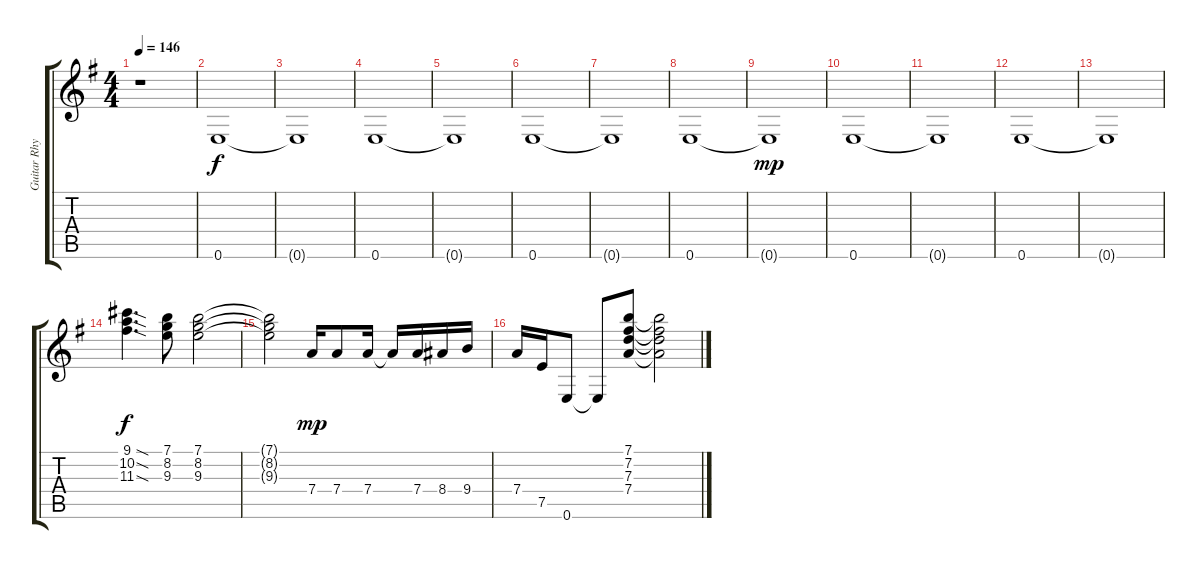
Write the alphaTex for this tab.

\track ("Guitar Rhythm 3" "Guitar Rhy") {instrument overdrivenguitar}
\staff {score tabs}
\tuning (E4 B3 G3 D3 A2 E2) {hide}
\ts (4 4)
\tempo 146
\clef g2
\ks g
r.1{dy f} |
0.6.1 |
0.6{t}.1 |
0.6.1 |
0.6{t}.1 |
0.6.1 |
0.6{t}.1 |
0.6.1 |
0.6{t}.1{dy mp} |
0.6.1 |
0.6{t}.1 |
0.6.1 |
0.6{t}.1 |
(9.1{sod} 10.2{sod} 11.3{sod}).4{d dy f} (7.1 8.2 9.3).8 (7.1 8.2 9.3).2 |
(7.1{t} 8.2{t} 9.3{t}).2 7.4.16{dy mp} 7.4.8 7.4.16 7.4{t}.16 7.4.16 8.4.16 9.4.16 |
7.4.16 7.5.16 0.6.8 0.6{t}.8 (7.1 7.2 7.3 7.4).8 (7.1{t} 7.2{t} 7.3{t} 7.4{t}).2
